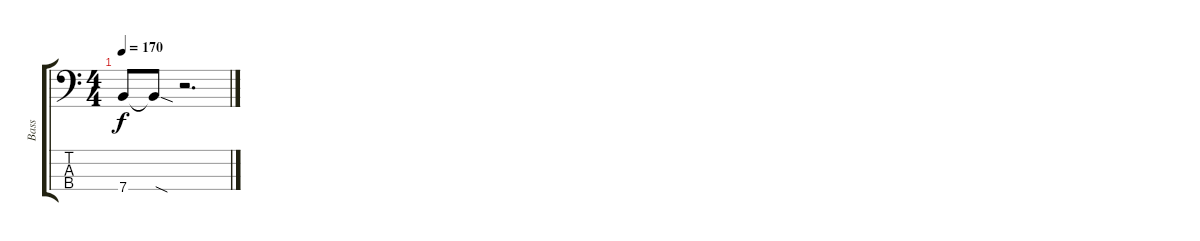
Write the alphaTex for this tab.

\track ("Bass" "Bass") {instrument electricbassfinger}
\staff {score tabs}
\tuning (G2 D2 A1 E1) {hide}
\ts (4 4)
\tempo 170
\clef f4
\ks c
7.4.8{dy f} 7.4{sod t}.8 r.2{d}
